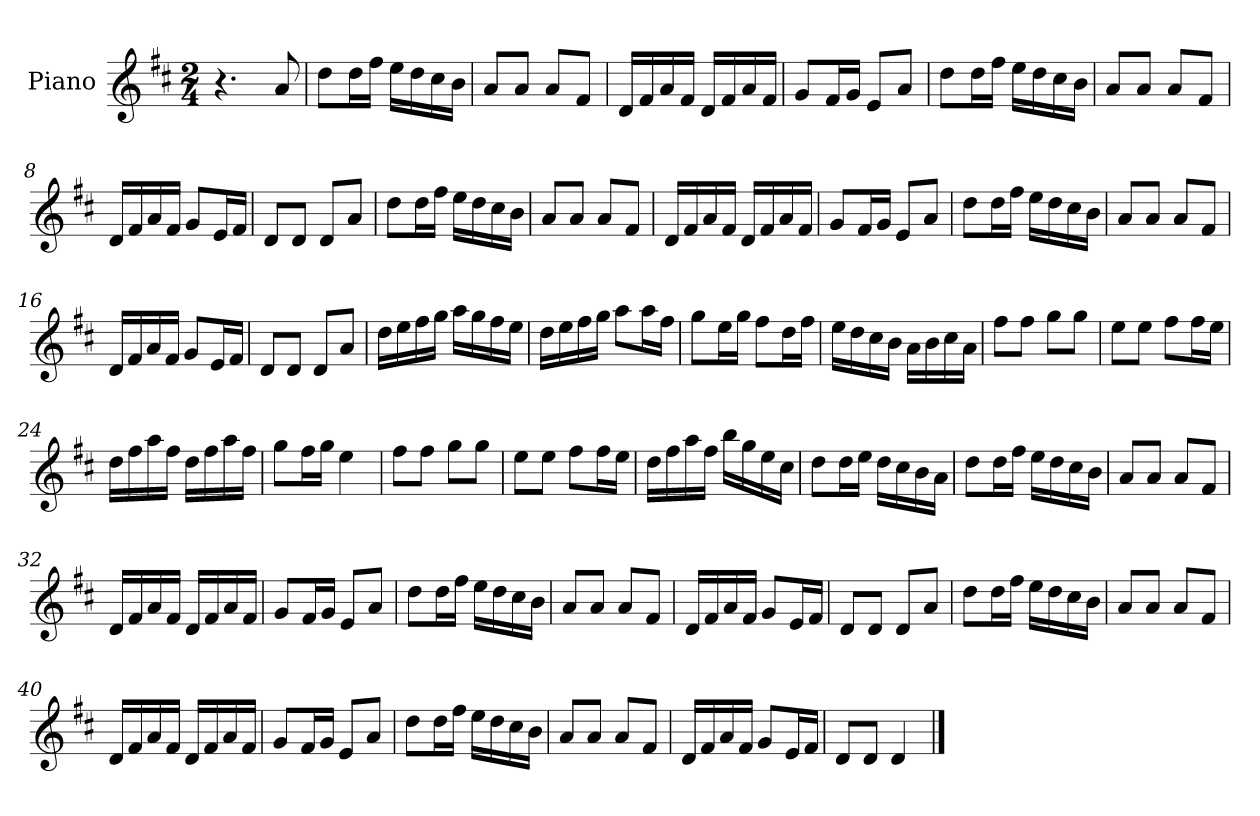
**kern
*part1
*staff1
*I"Piano
*I'Pno
*clefG2
*k[f#c#]
*M2/4
=1
4.r
8a/
=2
8dd\L
16dd\L
16ff#\JJ
16ee\LL
16dd\
16cc#\
16b\JJ
=3
8a/L
8a/J
8a/L
8f#/J
=4
16d/LL
16f#/
16a/
16f#/JJ
16d/LL
16f#/
16a/
16f#/JJ
=5
8g/L
16f#/L
16g/JJ
8e/L
8a/J
=6
8dd\L
16dd\L
16ff#\JJ
16ee\LL
16dd\
16cc#\
16b\JJ
=7
8a/L
8a/J
8a/L
8f#/J
=8
16d/LL
16f#/
16a/
16f#/JJ
8g/L
16e/L
16f#/JJ
=9
8d/L
8d/J
8d/L
8a/J
=10
8dd\L
16dd\L
16ff#\JJ
16ee\LL
16dd\
16cc#\
16b\JJ
=11
8a/L
8a/J
8a/L
8f#/J
=12
16d/LL
16f#/
16a/
16f#/JJ
16d/LL
16f#/
16a/
16f#/JJ
=13
8g/L
16f#/L
16g/JJ
8e/L
8a/J
=14
8dd\L
16dd\L
16ff#\JJ
16ee\LL
16dd\
16cc#\
16b\JJ
=15
8a/L
8a/J
8a/L
8f#/J
=16
16d/LL
16f#/
16a/
16f#/JJ
8g/L
16e/L
16f#/JJ
=17
8d/L
8d/J
8d/L
8a/J
=18
16dd\LL
16ee\
16ff#\
16gg\JJ
16aa\LL
16gg\
16ff#\
16ee\JJ
=19
16dd\LL
16ee\
16ff#\
16gg\JJ
8aa\L
16aa\L
16ff#\JJ
=20
8gg\L
16ee\L
16gg\JJ
8ff#\L
16dd\L
16ff#\JJ
=21
16ee\LL
16dd\
16cc#\
16b\JJ
16a\LL
16b\
16cc#\
16a\JJ
=22
8ff#\L
8ff#\J
8gg\L
8gg\J
=23
8ee\L
8ee\J
8ff#\L
16ff#\L
16ee\JJ
=24
16dd\LL
16ff#\
16aa\
16ff#\JJ
16dd\LL
16ff#\
16aa\
16ff#\JJ
=25
8gg\L
16ff#\L
16gg\JJ
4ee\
=26
8ff#\L
8ff#\J
8gg\L
8gg\J
=27
8ee\L
8ee\J
8ff#\L
16ff#\L
16ee\JJ
=28
16dd\LL
16ff#\
16aa\
16ff#\JJ
16bb\LL
16gg\
16ee\
16cc#\JJ
=29
8dd\L
16dd\L
16ee\JJ
16dd\LL
16cc#\
16b\
16a\JJ
=30
8dd\L
16dd\L
16ff#\JJ
16ee\LL
16dd\
16cc#\
16b\JJ
=31
8a/L
8a/J
8a/L
8f#/J
=32
16d/LL
16f#/
16a/
16f#/JJ
16d/LL
16f#/
16a/
16f#/JJ
=33
8g/L
16f#/L
16g/JJ
8e/L
8a/J
=34
8dd\L
16dd\L
16ff#\JJ
16ee\LL
16dd\
16cc#\
16b\JJ
=35
8a/L
8a/J
8a/L
8f#/J
=36
16d/LL
16f#/
16a/
16f#/JJ
8g/L
16e/L
16f#/JJ
=37
8d/L
8d/J
8d/L
8a/J
=38
8dd\L
16dd\L
16ff#\JJ
16ee\LL
16dd\
16cc#\
16b\JJ
=39
8a/L
8a/J
8a/L
8f#/J
=40
16d/LL
16f#/
16a/
16f#/JJ
16d/LL
16f#/
16a/
16f#/JJ
=41
8g/L
16f#/L
16g/JJ
8e/L
8a/J
=42
8dd\L
16dd\L
16ff#\JJ
16ee\LL
16dd\
16cc#\
16b\JJ
=43
8a/L
8a/J
8a/L
8f#/J
=44
16d/LL
16f#/
16a/
16f#/JJ
8g/L
16e/L
16f#/JJ
=45
8d/L
8d/J
4d/
==
*-
